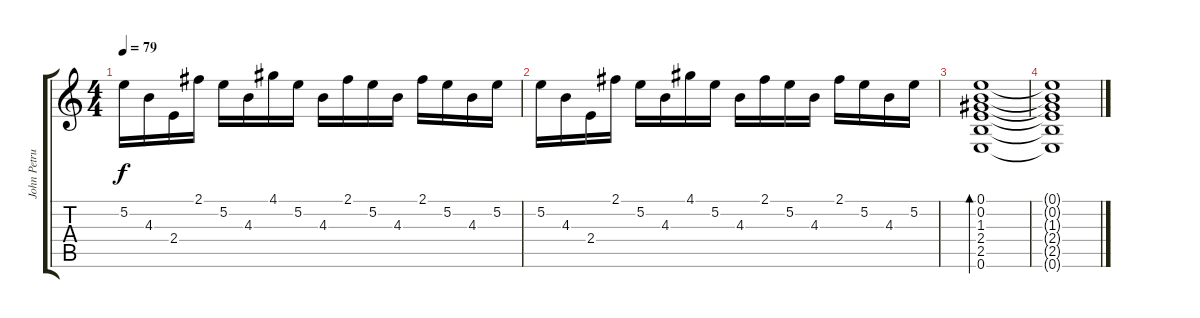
\track ("John Petrucci" "John Petru") {instrument electricguitarclean}
\staff {score tabs}
\tuning (E4 B3 G3 D3 A2 E2) {hide}
\ts (4 4)
\tempo 79
\clef g2
\ks c
5.2.16{dy f} 4.3.16 2.4.16 2.1.16 5.2.16 4.3.16 4.1.16 5.2.16 4.3.16 2.1.16 5.2.16 4.3.16 2.1.16 5.2.16 4.3.16 5.2.16 |
5.2.16 4.3.16 2.4.16 2.1.16 5.2.16 4.3.16 4.1.16 5.2.16 4.3.16 2.1.16 5.2.16 4.3.16 2.1.16 5.2.16 4.3.16 5.2.16 |
(0.1 0.2 1.3 2.4 2.5 0.6).1{bd 120 volume 9 instrument electricguitarclean} |
(0.1{t} 0.2{t} 1.3{t} 2.4{t} 2.5{t} 0.6{t}).1
